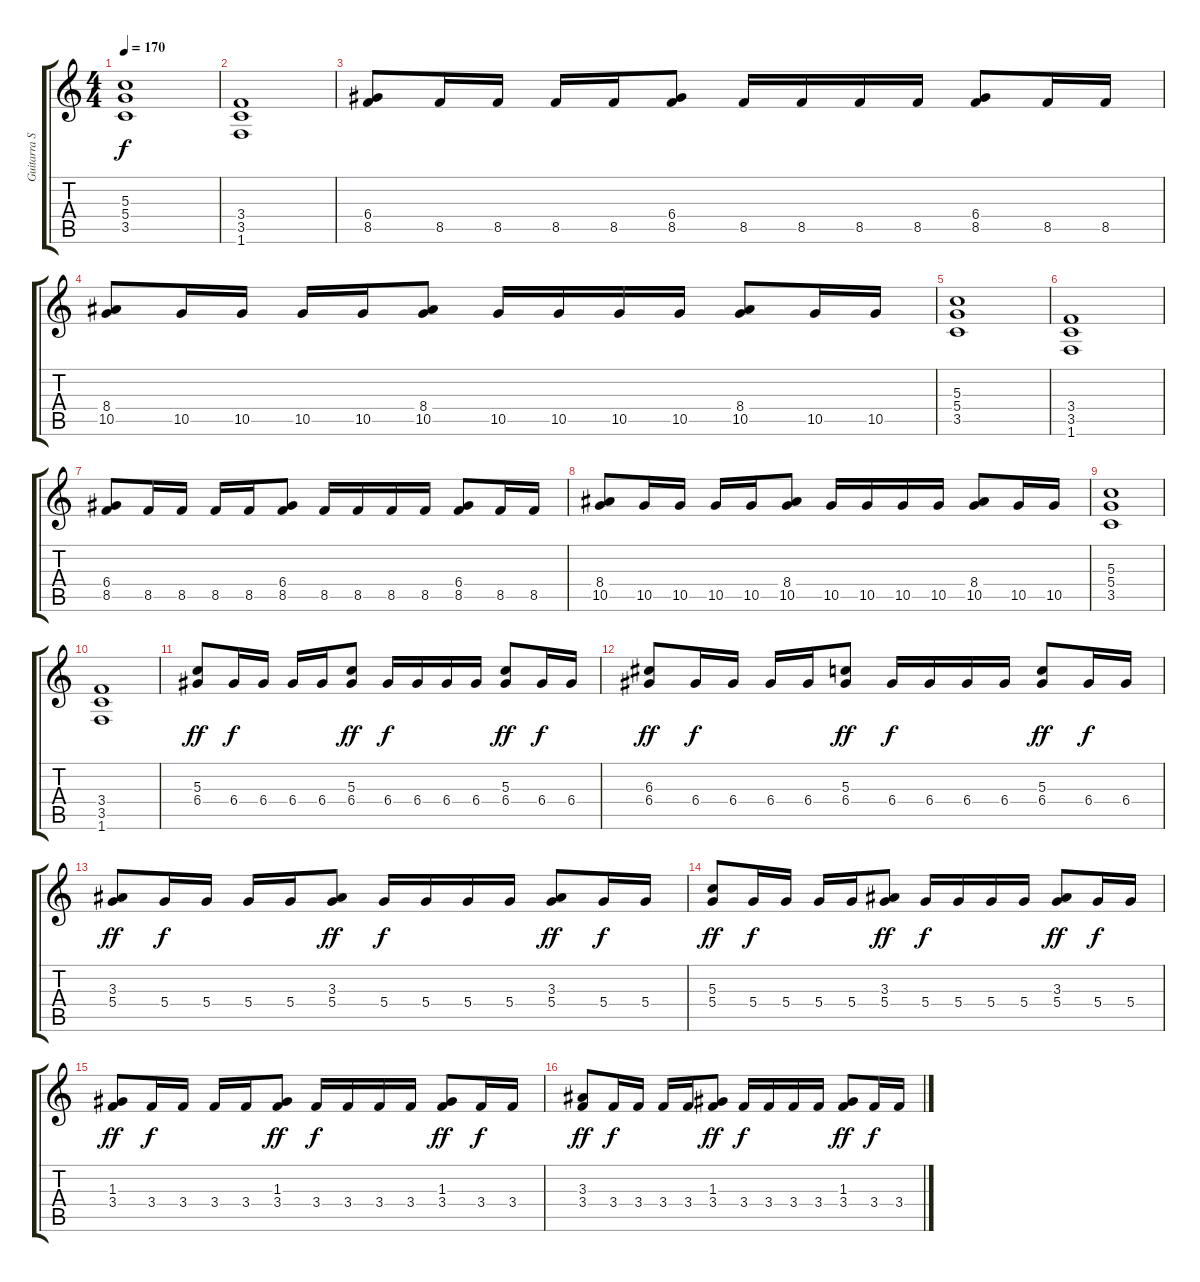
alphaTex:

\track ("Guitarra Solo" "Guitarra S") {instrument overdrivenguitar}
\staff {score tabs}
\tuning (E4 B3 G3 D3 A2 E2) {hide}
\ts (4 4)
\tempo 170
\clef g2
\ks c
(5.3 5.4 3.5).1{dy f} |
(3.4 3.5 1.6).1 |
(6.4 8.5).8 8.5.16 8.5.16 8.5.16 8.5.16 (6.4 8.5).8 8.5.16 8.5.16 8.5.16 8.5.16 (6.4 8.5).8 8.5.16 8.5.16 |
(8.4 10.5).8 10.5.16 10.5.16 10.5.16 10.5.16 (8.4 10.5).8 10.5.16 10.5.16 10.5.16 10.5.16 (8.4 10.5).8 10.5.16 10.5.16 |
(5.3 5.4 3.5).1 |
(3.4 3.5 1.6).1 |
(6.4 8.5).8 8.5.16 8.5.16 8.5.16 8.5.16 (6.4 8.5).8 8.5.16 8.5.16 8.5.16 8.5.16 (6.4 8.5).8 8.5.16 8.5.16 |
(8.4 10.5).8 10.5.16 10.5.16 10.5.16 10.5.16 (8.4 10.5).8 10.5.16 10.5.16 10.5.16 10.5.16 (8.4 10.5).8 10.5.16 10.5.16 |
(5.3 5.4 3.5).1 |
(3.4 3.5 1.6).1 |
(5.3 6.4).8{dy ff} 6.4.16{dy f} 6.4.16 6.4.16 6.4.16 (5.3 6.4).8{dy ff} 6.4.16{dy f} 6.4.16 6.4.16 6.4.16 (5.3 6.4).8{dy ff} 6.4.16{dy f} 6.4.16 |
(6.3 6.4).8{dy ff} 6.4.16{dy f} 6.4.16 6.4.16 6.4.16 (5.3 6.4).8{dy ff} 6.4.16{dy f} 6.4.16 6.4.16 6.4.16 (5.3 6.4).8{dy ff} 6.4.16{dy f} 6.4.16 |
(3.3 5.4).8{dy ff} 5.4.16{dy f} 5.4.16 5.4.16 5.4.16 (3.3 5.4).8{dy ff} 5.4.16{dy f} 5.4.16 5.4.16 5.4.16 (3.3 5.4).8{dy ff} 5.4.16{dy f} 5.4.16 |
(5.3 5.4).8{dy ff} 5.4.16{dy f} 5.4.16 5.4.16 5.4.16 (3.3 5.4).8{dy ff} 5.4.16{dy f} 5.4.16 5.4.16 5.4.16 (3.3 5.4).8{dy ff} 5.4.16{dy f} 5.4.16 |
(1.3 3.4).8{dy ff} 3.4.16{dy f} 3.4.16 3.4.16 3.4.16 (1.3 3.4).8{dy ff} 3.4.16{dy f} 3.4.16 3.4.16 3.4.16 (1.3 3.4).8{dy ff} 3.4.16{dy f} 3.4.16 |
(3.3 3.4).8{dy ff} 3.4.16{dy f} 3.4.16 3.4.16 3.4.16 (1.3 3.4).8{dy ff} 3.4.16{dy f} 3.4.16 3.4.16 3.4.16 (1.3 3.4).8{dy ff} 3.4.16{dy f} 3.4.16
